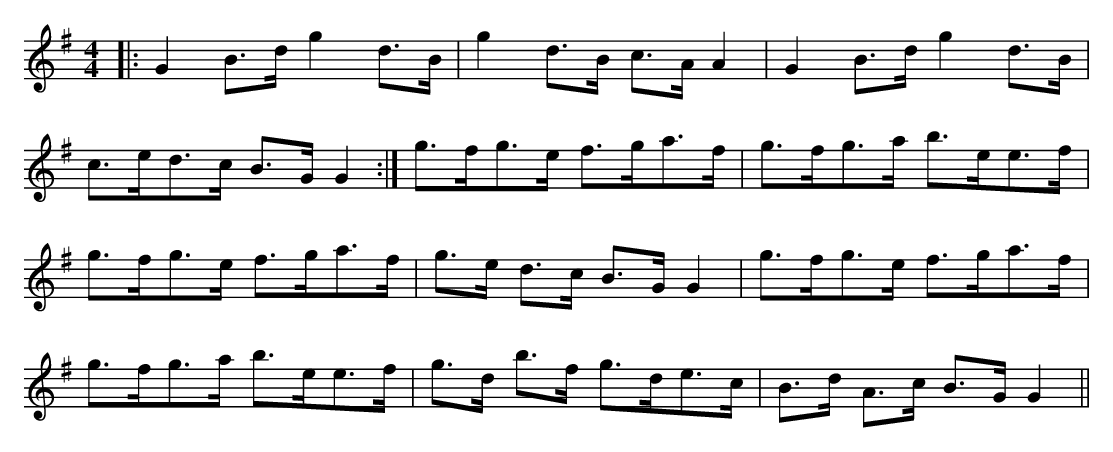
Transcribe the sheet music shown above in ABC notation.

X:1
M:4/4
K:G
|:G2 B>d g2 d>B|g2 d>B c>A A2|G2 B>d g2 d>B|
c>ed>c B>G G2:|g>fg>e f>ga>f|g>fg>a b>ee>f|
g>fg>e f>ga>f|g>e d>c B>G G2|g>fg>e f>ga>f|
g>fg>a b>ee>f|g>d b>f g>de>c|B>d A>c B>G G2||
